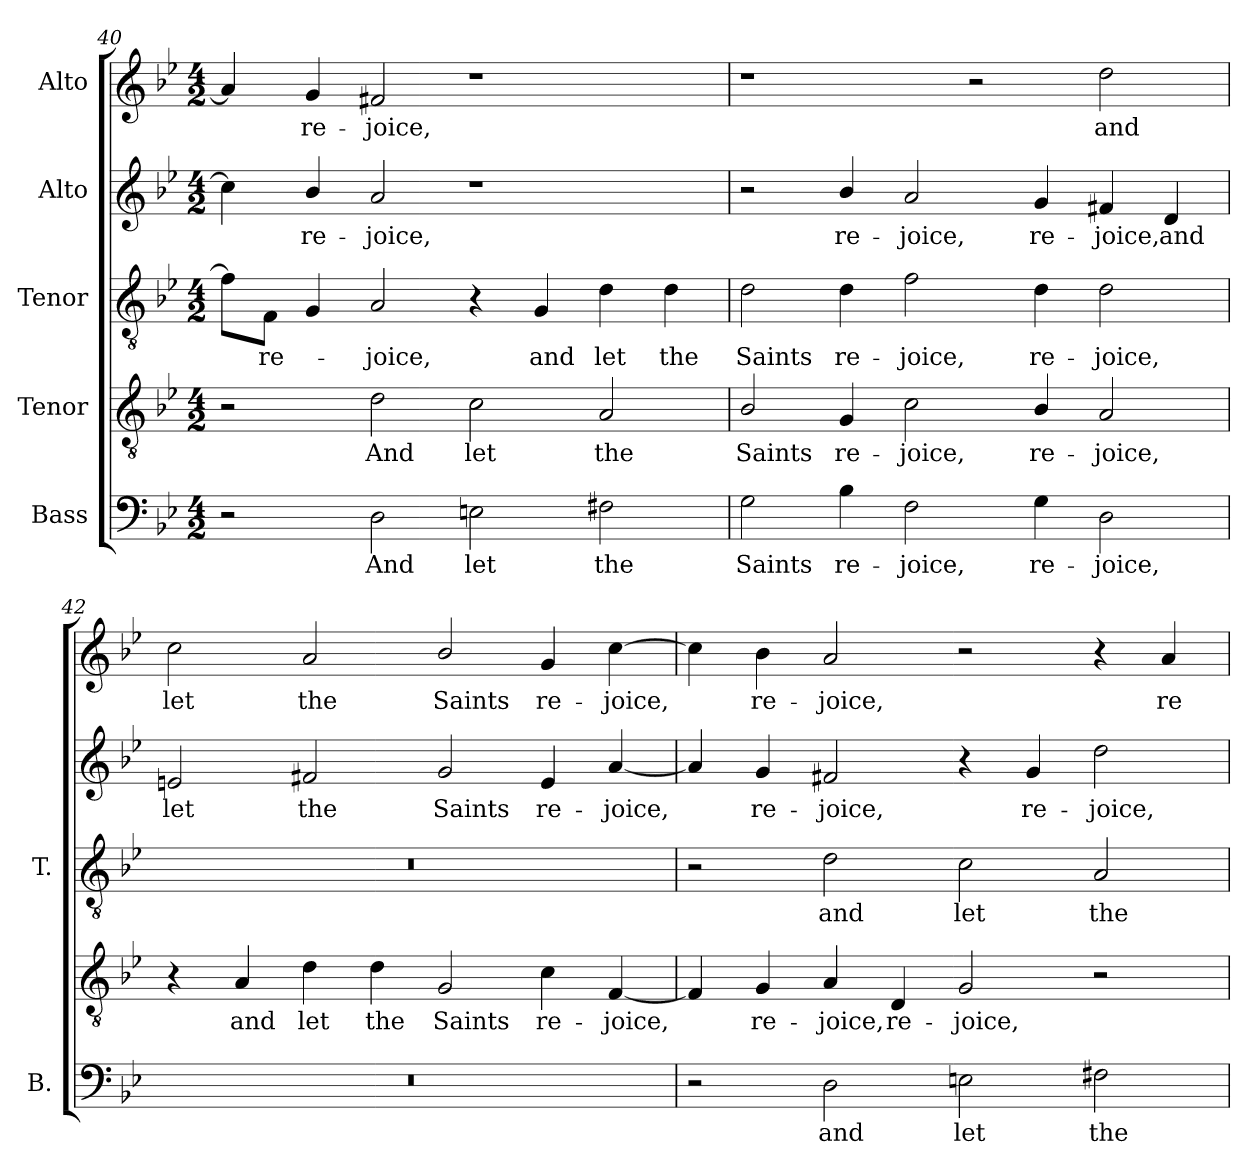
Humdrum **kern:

**kern	**text	**kern	**text	**kern	**text	**kern	**text	**kern	**text
*part5	*part5	*part4	*part4	*part3	*part3	*part2	*part2	*part1	*part1
*staff5	*staff5	*staff4	*staff4	*staff3	*staff3	*staff2	*staff2	*staff1	*staff1
*I"Bass	*	*I"Tenor	*	*I"Tenor	*	*I"Alto	*	*I"Alto	*
*I'B.	*	*	*	*I'T.	*	*	*	*	*
!!LO:LB:g=z
*clefF4	*	*clefGv2	*	*clefGv2	*	*clefG2	*	*clefG2	*
*	*	*ITrd7c12	*	*ITrd7c12	*	*	*	*	*
*k[b-e-]	*	*k[b-e-]	*	*k[b-e-]	*	*k[b-e-]	*	*k[b-e-]	*
*B-:	*	*B-:	*	*B-:	*	*B-:	*	*B-:	*
*M4/2	*	*M4/2	*	*M4/2	*	*M4/2	*	*M4/2	*
=40	=40	=40	=40	=40	=40	=40	=40	=40	=40
2r	.	2r	.	8Fi\L]	.	4cci\]	.	4ai/]	.
!	!	!	!	!	!LO:LY:b:color=#000000	!	!	!	!
.	.	.	.	8FFi\J	re-	.	.	.	.
!	!	!	!	!	!	!	!LO:LY:b:color=#000000	!	!
!	!	!	!	!	!	!	!	!	!LO:LY:b:color=#000000
.	.	.	.	4GGi/	.	4b-i/	re-	4gi/	re-
!	!LO:LY:b:color=#000000	!	!	!	!	!	!	!	!
!	!	!	!LO:LY:b:color=#000000	!	!	!	!	!	!
!	!	!	!	!	!LO:LY:b:color=#000000	!	!	!	!
!	!	!	!	!	!	!	!LO:LY:b:color=#000000	!	!
!	!	!	!	!	!	!	!	!	!LO:LY:b:color=#000000
2Di\	And	2Di\	And	2AAi/	-joice,	2ai/	-joice,	2f#Xi/	-joice,
!	!LO:LY:b:color=#000000	!	!	!	!	!	!	!	!
!	!	!	!LO:LY:b:color=#000000	!	!	!	!	!	!
2Eni\	let	2Ci\	let	4r	.	1r	.	1r	.
!	!	!	!	!	!LO:LY:b:color=#000000	!	!	!	!
.	.	.	.	4GGi/	and	.	.	.	.
!	!LO:LY:b:color=#000000	!	!	!	!	!	!	!	!
!	!	!	!LO:LY:b:color=#000000	!	!	!	!	!	!
!	!	!	!	!	!LO:LY:b:color=#000000	!	!	!	!
2F#Xi\	the	2AAi/	the	4Di\	let	.	.	.	.
!	!	!	!	!	!LO:LY:b:color=#000000	!	!	!	!
.	.	.	.	4Di\	the	.	.	.	.
=41	=41	=41	=41	=41	=41	=41	=41	=41	=41
!	!LO:LY:b:color=#000000	!	!	!	!	!	!	!	!
!	!	!	!LO:LY:b:color=#000000	!	!	!	!	!	!
!	!	!	!	!	!LO:LY:b:color=#000000	!	!	!	!
2Gi\	Saints	2BB-i/	Saints	2Di\	Saints	2r	.	1r	.
!	!LO:LY:b:color=#000000	!	!	!	!	!	!	!	!
!	!	!	!LO:LY:b:color=#000000	!	!	!	!	!	!
!	!	!	!	!	!LO:LY:b:color=#000000	!	!	!	!
!	!	!	!	!	!	!	!LO:LY:b:color=#000000	!	!
4B-i\	re-	4GGi/	re-	4Di\	re-	4b-i/	re-	.	.
!	!LO:LY:b:color=#000000	!	!	!	!	!	!	!	!
!	!	!	!LO:LY:b:color=#000000	!	!	!	!	!	!
!	!	!	!	!	!LO:LY:b:color=#000000	!	!	!	!
!	!	!	!	!	!	!	!LO:LY:b:color=#000000	!	!
2Fi\	-joice,	2Ci\	-joice,	2Fi\	-joice,	2ai/	-joice,	.	.
.	.	.	.	.	.	.	.	2r	.
!	!LO:LY:b:color=#000000	!	!	!	!	!	!	!	!
!	!	!	!LO:LY:b:color=#000000	!	!	!	!	!	!
!	!	!	!	!	!LO:LY:b:color=#000000	!	!	!	!
!	!	!	!	!	!	!	!LO:LY:b:color=#000000	!	!
4Gi\	re-	4BB-i/	re-	4Di\	re-	4gi/	re-	.	.
!	!LO:LY:b:color=#000000	!	!	!	!	!	!	!	!
!	!	!	!LO:LY:b:color=#000000	!	!	!	!	!	!
!	!	!	!	!	!LO:LY:b:color=#000000	!	!	!	!
!	!	!	!	!	!	!	!LO:LY:b:color=#000000	!	!
!	!	!	!	!	!	!	!	!	!LO:LY:b:color=#000000
2Di\	-joice,	2AAi/	-joice,	2Di\	-joice,	4f#Xi/	-joice,	2ddi\	and
!	!	!	!	!	!	!	!LO:LY:b:color=#000000	!	!
.	.	.	.	.	.	4di/	and	.	.
=42	=42	=42	=42	=42	=42	=42	=42	=42	=42
!LO:N:vis=1	!	!	!	!LO:N:vis=1	!	!	!	!	!
!	!	!	!	!	!	!	!LO:LY:b:color=#000000	!	!
!	!	!	!	!	!	!	!	!	!LO:LY:b:color=#000000
0r	.	4r	.	0r	.	2eni/	let	2cci\	let
!	!	!	!LO:LY:b:color=#000000	!	!	!	!	!	!
.	.	4AAi/	and	.	.	.	.	.	.
!	!	!	!LO:LY:b:color=#000000	!	!	!	!	!	!
!	!	!	!	!	!	!	!LO:LY:b:color=#000000	!	!
!	!	!	!	!	!	!	!	!	!LO:LY:b:color=#000000
.	.	4Di\	let	.	.	2f#Xi/	the	2ai/	the
!	!	!	!LO:LY:b:color=#000000	!	!	!	!	!	!
.	.	4Di\	the	.	.	.	.	.	.
!	!	!	!LO:LY:b:color=#000000	!	!	!	!	!	!
!	!	!	!	!	!	!	!LO:LY:b:color=#000000	!	!
!	!	!	!	!	!	!	!	!	!LO:LY:b:color=#000000
.	.	2GGi/	Saints	.	.	2gi/	Saints	2b-i/	Saints
!	!	!	!LO:LY:b:color=#000000	!	!	!	!	!	!
!	!	!	!	!	!	!	!LO:LY:b:color=#000000	!	!
!	!	!	!	!	!	!	!	!	!LO:LY:b:color=#000000
.	.	4Ci\	re-	.	.	4ei/	re-	4gi/	re-
!	!	!	!LO:LY:b:color=#000000	!	!	!	!	!	!
!	!	!	!	!	!	!	!LO:LY:b:color=#000000	!	!
!	!	!	!	!	!	!	!	!	!LO:LY:b:color=#000000
.	.	[4FFi/	-joice,	.	.	[4ai/	-joice,	[4cci\	-joice,
!!LO:LB:g=z
=43	=43	=43	=43	=43	=43	=43	=43	=43	=43
2r	.	4FFi/]	.	2r	.	4ai/]	.	4cci\]	.
!	!	!	!LO:LY:b:color=#000000	!	!	!	!	!	!
!	!	!	!	!	!	!	!LO:LY:b:color=#000000	!	!
!	!	!	!	!	!	!	!	!	!LO:LY:b:color=#000000
.	.	4GGi/	re-	.	.	4gi/	re-	4b-i\	re-
!	!LO:LY:b:color=#000000	!	!	!	!	!	!	!	!
!	!	!	!LO:LY:b:color=#000000	!	!	!	!	!	!
!	!	!	!	!	!LO:LY:b:color=#000000	!	!	!	!
!	!	!	!	!	!	!	!LO:LY:b:color=#000000	!	!
!	!	!	!	!	!	!	!	!	!LO:LY:b:color=#000000
2Di\	and	4AAi/	-joice,	2Di\	and	2f#Xi/	-joice,	2ai/	-joice,
!	!	!	!LO:LY:b:color=#000000	!	!	!	!	!	!
.	.	4DDi/	re-	.	.	.	.	.	.
!	!LO:LY:b:color=#000000	!	!	!	!	!	!	!	!
!	!	!	!LO:LY:b:color=#000000	!	!	!	!	!	!
!	!	!	!	!	!LO:LY:b:color=#000000	!	!	!	!
2Eni\	let	2GGi/	-joice,	2Ci\	let	4r	.	2r	.
!	!	!	!	!	!	!	!LO:LY:b:color=#000000	!	!
.	.	.	.	.	.	4gi/	re-	.	.
!	!LO:LY:b:color=#000000	!	!	!	!	!	!	!	!
!	!	!	!	!	!LO:LY:b:color=#000000	!	!	!	!
!	!	!	!	!	!	!	!LO:LY:b:color=#000000	!	!
2F#Xi\	the	2r	.	2AAi/	the	2ddi\	-joice,	4r	.
!	!	!	!	!	!	!	!	!	!LO:LY:b:color=#000000
.	.	.	.	.	.	.	.	4ai/	re-
=	=	=	=	=	=	=	=	=	=
*-	*-	*-	*-	*-	*-	*-	*-	*-	*-
